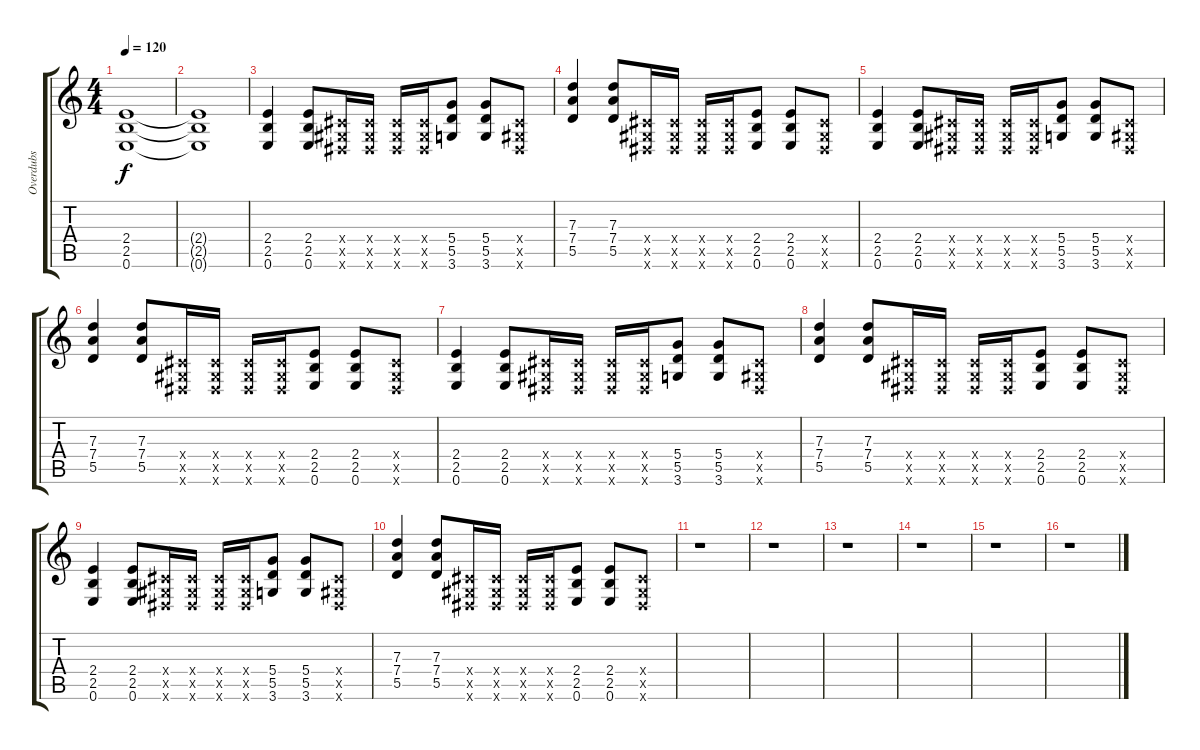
\track ("Overdubs" "Overdubs") {mute instrument distortionguitar}
\staff {score tabs}
\tuning (E4 B3 G3 D3 A2 E2) {hide}
\ts (4 4)
\tempo 120
\clef g2
\ks c
(2.4 2.5 0.6).1{dy f instrument distortionguitar} |
(2.4{t} 2.5{t} 0.6{t}).1 |
(2.4 2.5 0.6).4 (2.4 2.5 0.6).8 (-1.4{x} -1.5{x} -1.6{x}).16 (-1.4{x} -1.5{x} -1.6{x}).16 (-1.4{x} -1.5{x} -1.6{x}).16 (-1.4{x} -1.5{x} -1.6{x}).16 (5.4 5.5 3.6).8 (5.4 5.5 3.6).8 (-1.4{x} -1.5{x} -1.6{x}).8 |
(7.3 7.4 5.5).4 (7.3 7.4 5.5).8 (-1.4{x} -1.5{x} -1.6{x}).16 (-1.4{x} -1.5{x} -1.6{x}).16 (-1.4{x} -1.5{x} -1.6{x}).16 (-1.4{x} -1.5{x} -1.6{x}).16 (2.4 2.5 0.6).8 (2.4 2.5 0.6).8 (-1.4{x} -1.5{x} -1.6{x}).8 |
(2.4 2.5 0.6).4 (2.4 2.5 0.6).8 (-1.4{x} -1.5{x} -1.6{x}).16 (-1.4{x} -1.5{x} -1.6{x}).16 (-1.4{x} -1.5{x} -1.6{x}).16 (-1.4{x} -1.5{x} -1.6{x}).16 (5.4 5.5 3.6).8 (5.4 5.5 3.6).8 (-1.4{x} -1.5{x} -1.6{x}).8 |
(7.3 7.4 5.5).4 (7.3 7.4 5.5).8 (-1.4{x} -1.5{x} -1.6{x}).16 (-1.4{x} -1.5{x} -1.6{x}).16 (-1.4{x} -1.5{x} -1.6{x}).16 (-1.4{x} -1.5{x} -1.6{x}).16 (2.4 2.5 0.6).8 (2.4 2.5 0.6).8 (-1.4{x} -1.5{x} -1.6{x}).8 |
(2.4 2.5 0.6).4 (2.4 2.5 0.6).8 (-1.4{x} -1.5{x} -1.6{x}).16 (-1.4{x} -1.5{x} -1.6{x}).16 (-1.4{x} -1.5{x} -1.6{x}).16 (-1.4{x} -1.5{x} -1.6{x}).16 (5.4 5.5 3.6).8 (5.4 5.5 3.6).8 (-1.4{x} -1.5{x} -1.6{x}).8 |
(7.3 7.4 5.5).4 (7.3 7.4 5.5).8 (-1.4{x} -1.5{x} -1.6{x}).16 (-1.4{x} -1.5{x} -1.6{x}).16 (-1.4{x} -1.5{x} -1.6{x}).16 (-1.4{x} -1.5{x} -1.6{x}).16 (2.4 2.5 0.6).8 (2.4 2.5 0.6).8 (-1.4{x} -1.5{x} -1.6{x}).8 |
(2.4 2.5 0.6).4 (2.4 2.5 0.6).8 (-1.4{x} -1.5{x} -1.6{x}).16 (-1.4{x} -1.5{x} -1.6{x}).16 (-1.4{x} -1.5{x} -1.6{x}).16 (-1.4{x} -1.5{x} -1.6{x}).16 (5.4 5.5 3.6).8 (5.4 5.5 3.6).8 (-1.4{x} -1.5{x} -1.6{x}).8 |
(7.3 7.4 5.5).4 (7.3 7.4 5.5).8 (-1.4{x} -1.5{x} -1.6{x}).16 (-1.4{x} -1.5{x} -1.6{x}).16 (-1.4{x} -1.5{x} -1.6{x}).16 (-1.4{x} -1.5{x} -1.6{x}).16 (2.4 2.5 0.6).8 (2.4 2.5 0.6).8 (-1.4{x} -1.5{x} -1.6{x}).8 |
r.1 |
r.1 |
r.1 |
r.1 |
r.1 |
r.1
